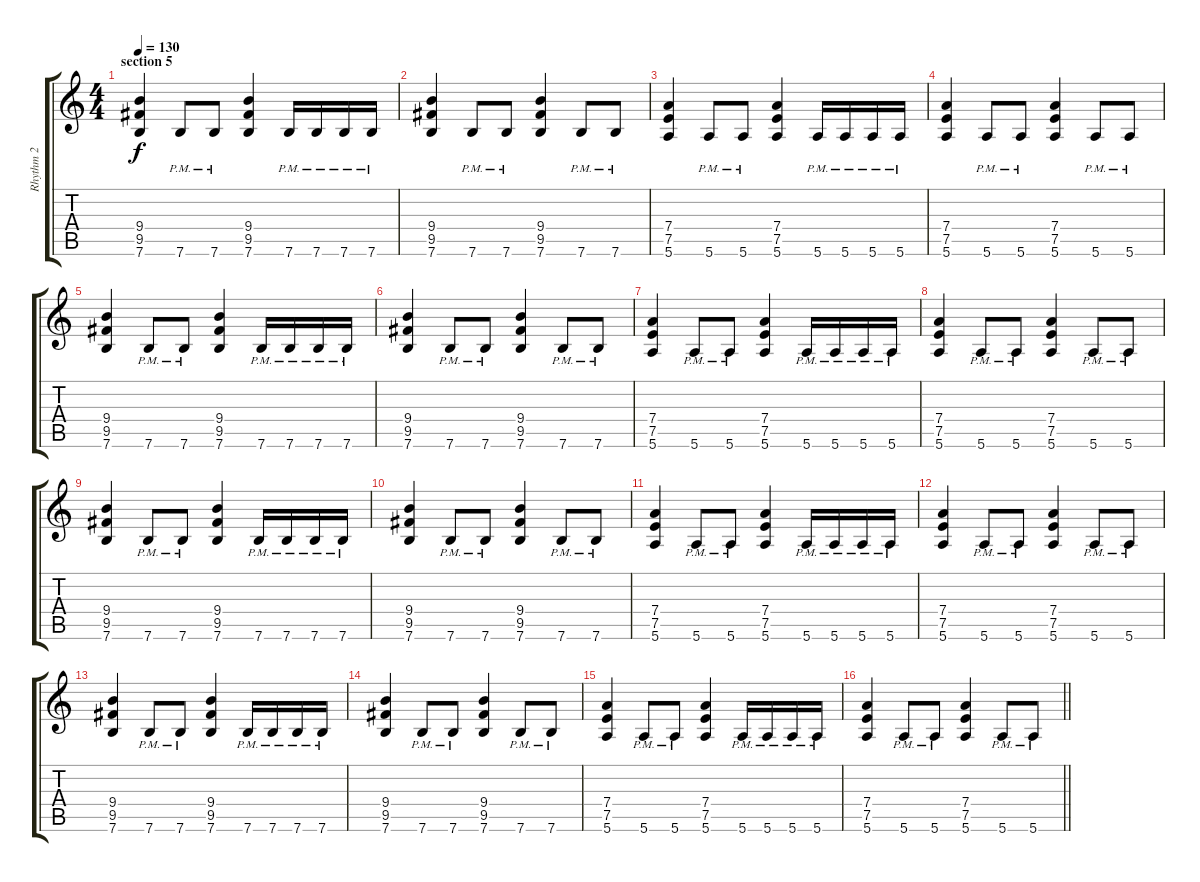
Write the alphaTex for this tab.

\track ("Rhythm 2" "Rhythm 2") {instrument overdrivenguitar}
\staff {score tabs}
\tuning (E4 B3 G3 D3 A2 E2) {hide}
\ts (4 4)
\section ("" "section 5")
\tempo 130
\clef g2
\ks c
(9.4 9.5 7.6).4{dy f} 7.6{pm}.8 7.6{pm}.8 (9.4 9.5 7.6).4 7.6{pm}.16 7.6{pm}.16 7.6{pm}.16 7.6{pm}.16 |
(9.4 9.5 7.6).4 7.6{pm}.8 7.6{pm}.8 (9.4 9.5 7.6).4 7.6{pm}.8 7.6{pm}.8 |
(7.4 7.5 5.6).4 5.6{pm}.8 5.6{pm}.8 (7.4 7.5 5.6).4 5.6{pm}.16 5.6{pm}.16 5.6{pm}.16 5.6{pm}.16 |
(7.4 7.5 5.6).4 5.6{pm}.8 5.6{pm}.8 (7.4 7.5 5.6).4 5.6{pm}.8 5.6{pm}.8 |
(9.4 9.5 7.6).4 7.6{pm}.8 7.6{pm}.8 (9.4 9.5 7.6).4 7.6{pm}.16 7.6{pm}.16 7.6{pm}.16 7.6{pm}.16 |
(9.4 9.5 7.6).4 7.6{pm}.8 7.6{pm}.8 (9.4 9.5 7.6).4 7.6{pm}.8 7.6{pm}.8 |
(7.4 7.5 5.6).4 5.6{pm}.8 5.6{pm}.8 (7.4 7.5 5.6).4 5.6{pm}.16 5.6{pm}.16 5.6{pm}.16 5.6{pm}.16 |
(7.4 7.5 5.6).4 5.6{pm}.8 5.6{pm}.8 (7.4 7.5 5.6).4 5.6{pm}.8 5.6{pm}.8 |
(9.4 9.5 7.6).4 7.6{pm}.8 7.6{pm}.8 (9.4 9.5 7.6).4 7.6{pm}.16 7.6{pm}.16 7.6{pm}.16 7.6{pm}.16 |
(9.4 9.5 7.6).4 7.6{pm}.8 7.6{pm}.8 (9.4 9.5 7.6).4 7.6{pm}.8 7.6{pm}.8 |
(7.4 7.5 5.6).4 5.6{pm}.8 5.6{pm}.8 (7.4 7.5 5.6).4 5.6{pm}.16 5.6{pm}.16 5.6{pm}.16 5.6{pm}.16 |
(7.4 7.5 5.6).4 5.6{pm}.8 5.6{pm}.8 (7.4 7.5 5.6).4 5.6{pm}.8 5.6{pm}.8 |
(9.4 9.5 7.6).4 7.6{pm}.8 7.6{pm}.8 (9.4 9.5 7.6).4 7.6{pm}.16 7.6{pm}.16 7.6{pm}.16 7.6{pm}.16 |
(9.4 9.5 7.6).4 7.6{pm}.8 7.6{pm}.8 (9.4 9.5 7.6).4 7.6{pm}.8 7.6{pm}.8 |
(7.4 7.5 5.6).4 5.6{pm}.8 5.6{pm}.8 (7.4 7.5 5.6).4 5.6{pm}.16 5.6{pm}.16 5.6{pm}.16 5.6{pm}.16 |
\barLineRight lightlight
(7.4 7.5 5.6).4 5.6{pm}.8 5.6{pm}.8 (7.4 7.5 5.6).4 5.6{pm}.8 5.6{pm}.8
